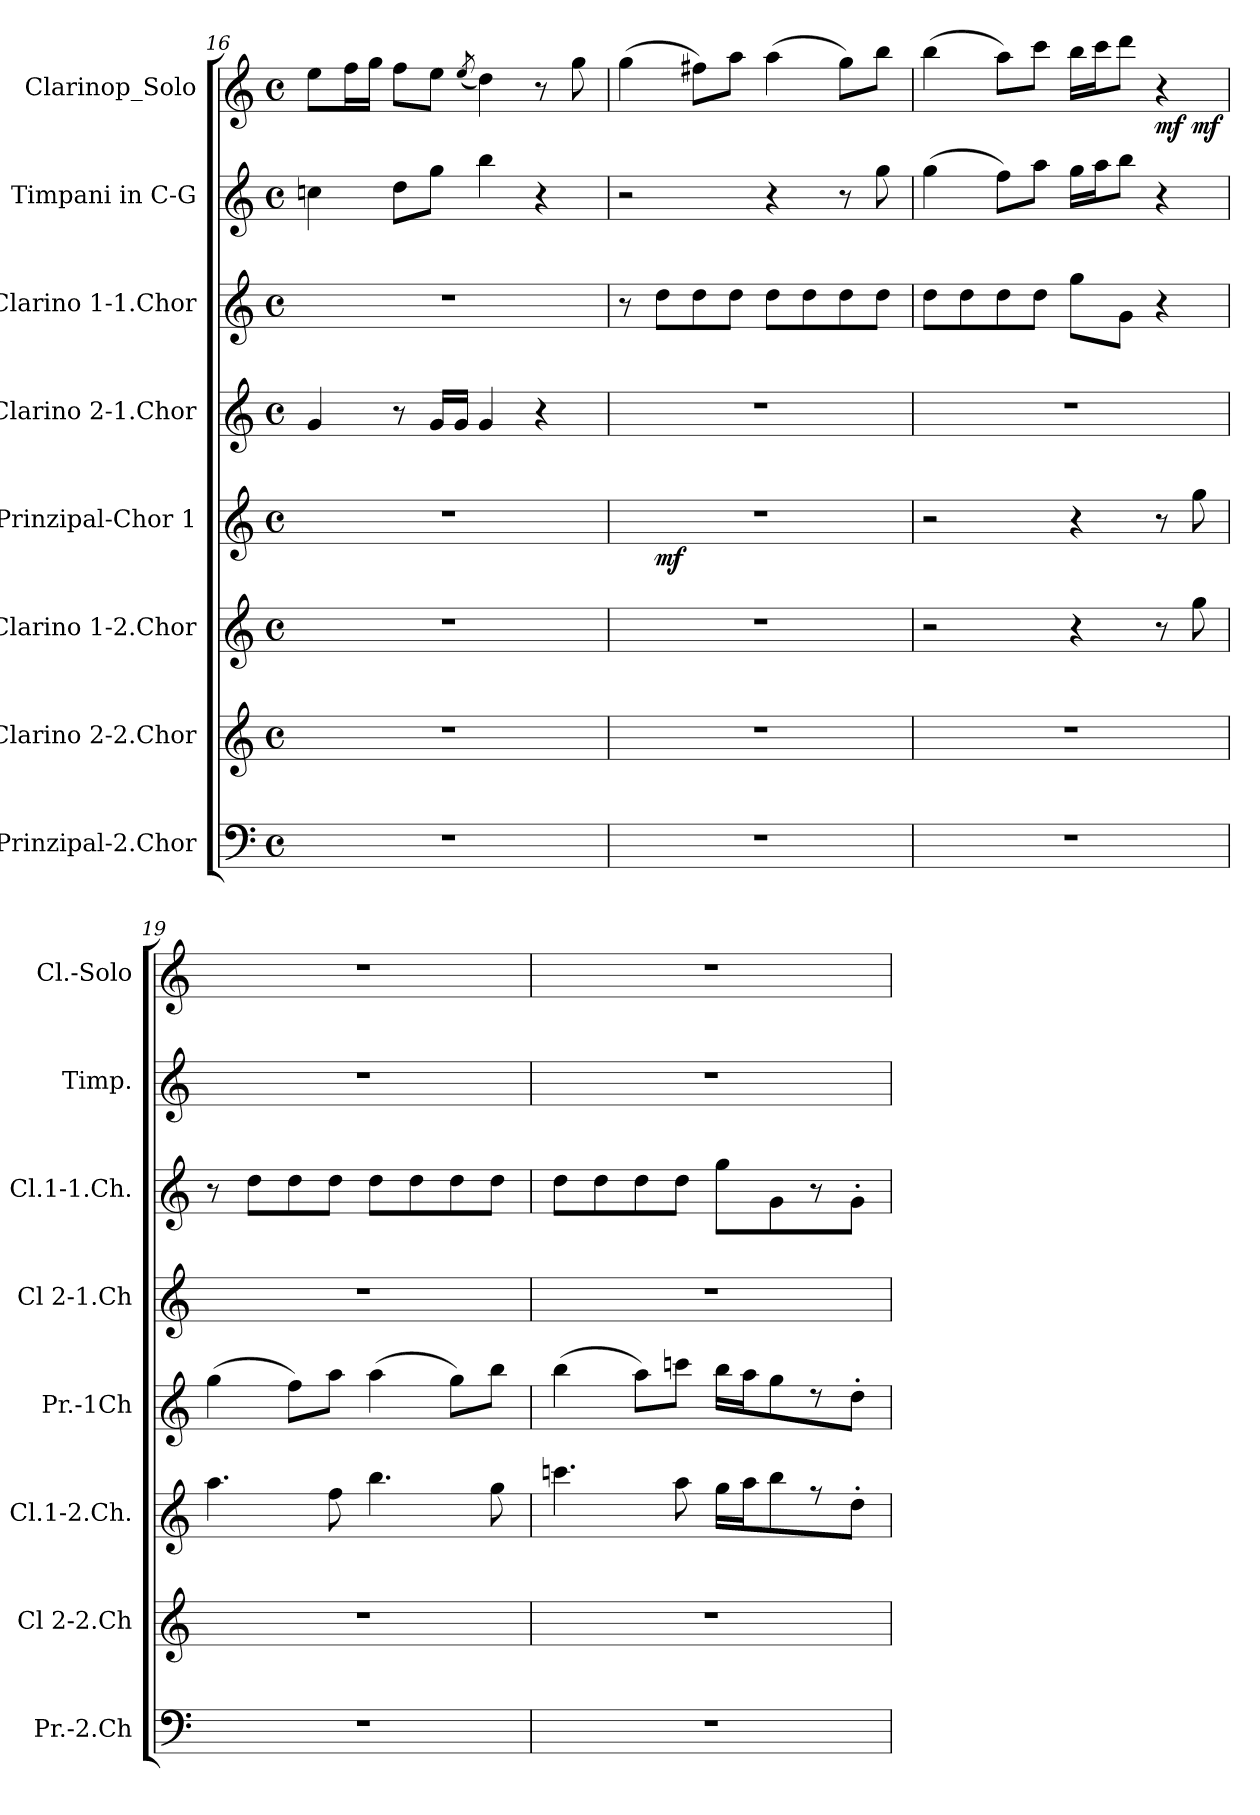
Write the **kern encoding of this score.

**kern	**kern	**kern	**kern	**dynam	**kern	**kern	**kern	**kern	**dynam
*part8	*part7	*part6	*part5	*part5	*part4	*part3	*part2	*part1	*part1
*staff8	*staff7	*staff6	*staff5	*staff5	*staff4	*staff3	*staff2	*staff1	*staff1
*I"Prinzipal-2.Chor	*I"Clarino 2-2.Chor	*I"Clarino 1-2.Chor	*I"Prinzipal-Chor 1	*	*I"Clarino 2-1.Chor	*I"Clarino 1-1.Chor	*I"Timpani in C-G	*I"Clarinop_Solo	*
*I'Pr.-2.Ch	*I'Cl 2-2.Ch	*I'Cl.1-2.Ch.	*I'Pr.-1Ch	*	*I'Cl 2-1.Ch	*I'Cl.1-1.Ch.	*I'Timp.	*I'Cl.-Solo	*
!!LO:LB:g=z
*clefF4	*clefG2	*clefG2	*clefG2	*	*clefG2	*clefG2	*clefG2	*clefG2	*
*	*	*ITrd1c2	*ITrd1c2	*	*	*ITrd1c2	*ITrd1c2	*	*
*M4/4	*M4/4	*M4/4	*M4/4	*	*M4/4	*M4/4	*M4/4	*M4/4	*
*met(c)	*met(c)	*met(c)	*met(c)	*	*met(c)	*met(c)	*met(c)	*met(c)	*
=16	=16	=16	=16	=16	=16	=16	=16	=16	=16
1r	1r	1r	1r	.	4g	1r	4b-	8eeL	.
.	.	.	.	.	.	.	.	16ffL	.
.	.	.	.	.	.	.	.	16ggJJ	.
.	.	.	.	.	8r	.	8ccL	8ffL	.
.	.	.	.	.	16gLL	.	8ffJ	8eeJ	.
.	.	.	.	.	16gJJ	.	.	.	.
.	.	.	.	.	.	.	.	(>8qee	.
.	.	.	.	.	4g	.	4aa	4dd)	.
.	.	.	.	.	4r	.	4r	8r	.
.	.	.	.	.	.	.	.	8gg	.
=17	=17	=17	=17	=17	=17	=17	=17	=17	=17
*	*	*	*^	*	*	*	*	*	*
1r	1r	1r	1r	8ryy	.	1r	8r	2r	(>4gg	.
!	!	!	!	!	!LO:DY:b	!	!	!	!	!
.	.	.	.	2..ryy	mf	.	8ccL	.	.	.
.	.	.	.	.	.	.	8cc	.	8ff#L)	.
.	.	.	.	.	.	.	8ccJ	.	8aaJ	.
.	.	.	.	.	.	.	8ccL	4r	(>4aa	.
.	.	.	.	.	.	.	8cc	.	.	.
.	.	.	.	.	.	.	8cc	8r	8ggL)	.
.	.	.	.	.	.	.	8ccJ	8ff	8bbJ	.
*	*	*	*v	*v	*	*	*	*	*	*
=18	=18	=18	=18	=18	=18	=18	=18	=18	=18
*	*	*	*	*	*	*	*	*^	*
1r	1r	2r	2r	.	1r	8ccL	(>4ff	(>4bb	2..ryy	.
.	.	.	.	.	.	8cc	.	.	.	.
.	.	.	.	.	.	8cc	8eeL)	8aaL)	.	.
.	.	.	.	.	.	8ccJ	8ggJ	8cccJ	.	.
.	.	4r	4r	.	.	8ffL	16ffLL	16bbLL	.	.
.	.	.	.	.	.	.	16ggJ	16cccJ	.	.
.	.	.	.	.	.	8fJ	8aaJ	8dddJ	.	.
!	!	!	!	!	!	!	!	!	!	!LO:DY:b
.	.	8r	8r	.	.	4r	4r	4r	.	mf
!	!	!	!	!	!	!	!	!	!	!LO:DY:b
.	.	8ff	8ff	.	.	.	.	.	8ryy	mf
*	*	*	*	*	*	*	*	*v	*v	*
!!LO:LB:g=z
=19	=19	=19	=19	=19	=19	=19	=19	=19	=19
1r	1r	4.gg	(>4ff	.	1r	8r	1r	1r	.
.	.	.	.	.	.	8ccL	.	.	.
.	.	.	8eeL)	.	.	8cc	.	.	.
.	.	8ee	8ggJ	.	.	8ccJ	.	.	.
.	.	4.aa	(>4gg	.	.	8ccL	.	.	.
.	.	.	.	.	.	8cc	.	.	.
.	.	.	8ffL)	.	.	8cc	.	.	.
.	.	8ff	8aaJ	.	.	8ccJ	.	.	.
=20	=20	=20	=20	=20	=20	=20	=20	=20	=20
1r	1r	4.bb-	(>4aa	.	1r	8ccL	1r	1r	.
.	.	.	.	.	.	8cc	.	.	.
.	.	.	8ggL)	.	.	8cc	.	.	.
.	.	8gg	8bb-J	.	.	8ccJ	.	.	.
.	.	16ffLL	16aaLL	.	.	8ffL	.	.	.
.	.	16ggJ	16ggJ	.	.	.	.	.	.
.	.	8aa	8ff	.	.	8f	.	.	.
.	.	8r	8r	.	.	8r	.	.	.
.	.	8cc'J	8cc'J	.	.	8f'J	.	.	.
=	=	=	=	=	=	=	=	=	=
*-	*-	*-	*-	*-	*-	*-	*-	*-	*-
